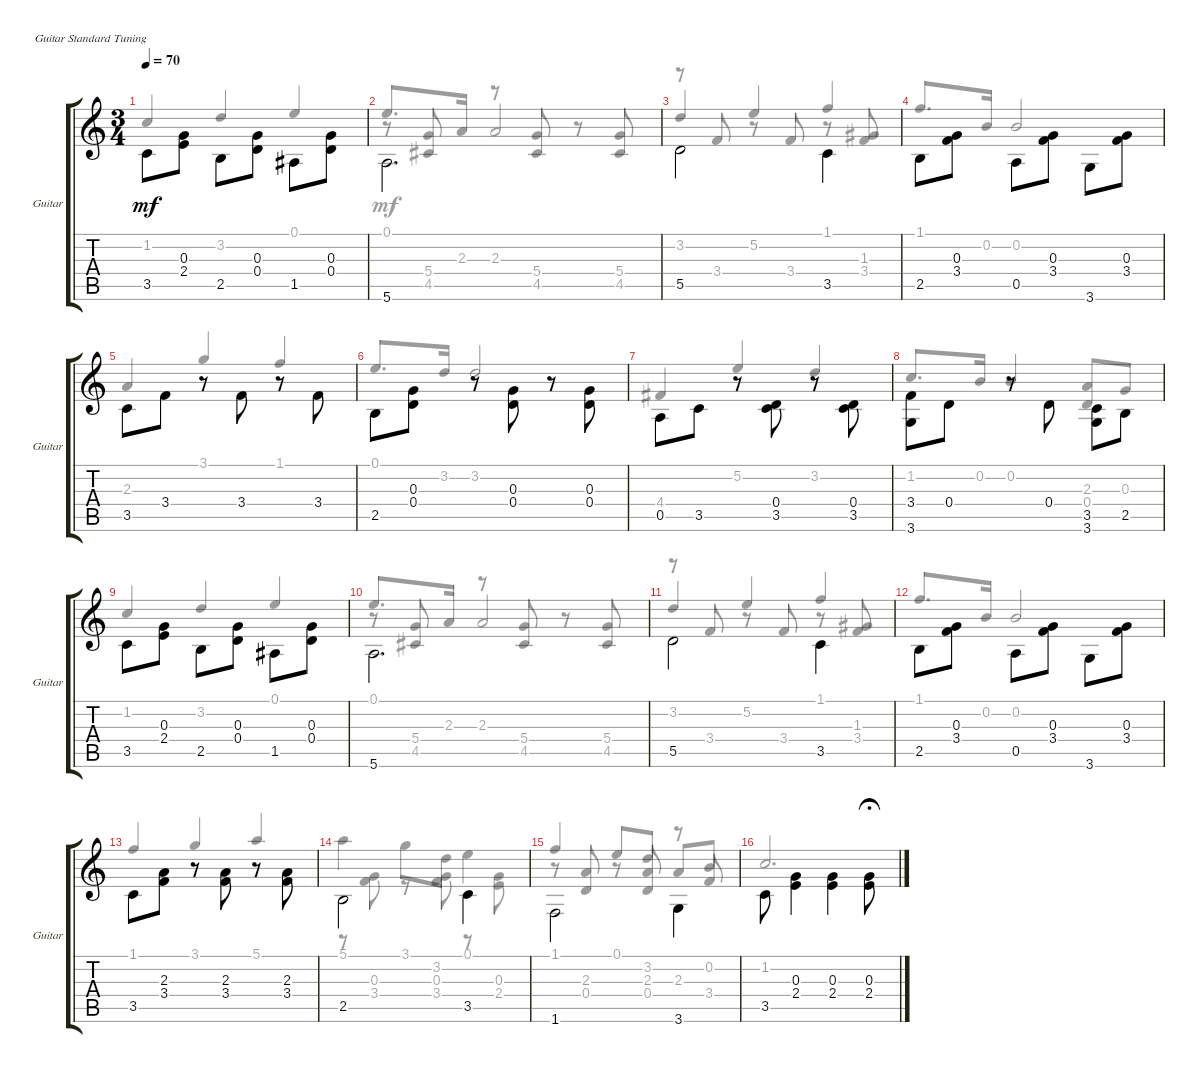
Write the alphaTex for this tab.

\defaultSystemsLayout 4
\bracketExtendMode groupsimilarinstruments
\useSystemSignSeparator
\singleTrackTrackNamePolicy allsystems
\multiTrackTrackNamePolicy allsystems
\firstSystemTrackNameOrientation horizontal
\otherSystemsTrackNameOrientation horizontal
\track ("Guitar" "Guitar") {instrument acousticguitarsteel}
\staff {score tabs}
\tuning (E4 B3 G3 D3 A2 E2)
\voice
\ts (3 4)
\tempo 70
\clef g2
\scale
1.11728
\ks c
3.5.8{dy mf beam invert} (2.4 0.3).8 2.5.8{beam invert} (0.4 0.3).8 1.5.8{beam invert} (0.4 0.3).8 |
\scale
0.960908 5.6.2{d beam invert} |
\scale
0.960908 5.5.2{beam invert} 3.5.4{beam invert} |
\scale
0.960908 2.5.8{beam invert} (3.4 0.3).8 0.5.8{beam invert} (3.4 0.3).8 3.6.8{beam invert} (3.4 0.3).8 |
\scale
1.11728 3.5.8{beam invert} 3.4.8 r.8{beam invert} 3.4.8{beam invert} r.8{beam invert} 3.4.8{beam invert} |
\scale
0.960908 2.5.8{beam invert} (0.4 0.3).8 r.8{beam invert} (0.4 0.3).8{beam invert} r.8{beam invert} (0.3 0.4).8{beam invert} |
\scale
0.960908 0.5.8{beam invert} 3.5.8 r.8{beam invert} (3.5 0.4).8{beam invert} r.8{beam invert} (0.4 3.5).8{beam invert} |
\scale
0.960908 (3.6 3.4).8{beam invert} 0.4.8 r.8{beam invert} 0.4.8{beam invert} (3.6 3.5).8{beam invert} 2.5.8 |
\scale
1.11728 3.5.8{beam invert} (2.4 0.3).8 2.5.8{beam invert} (0.4 0.3).8 1.5.8{beam invert} (0.4 0.3).8 |
\scale
0.960908 5.6.2{d beam invert} |
\scale
0.960908 5.5.2{beam invert} 3.5.4{beam invert} |
\scale
0.960908 2.5.8{beam invert} (3.4 0.3).8 0.5.8{beam invert} (3.4 0.3).8 3.6.8{beam invert} (3.4 0.3).8 |
\scale
1.11728 3.5.8{beam invert} (3.4 2.3).8 r.8{beam invert} (3.4 2.3).8{beam invert} r.8{beam invert} (3.4 2.3).8{beam invert} |
\scale
0.960908 2.5.2{beam invert} 3.5.4{beam invert} |
\scale
0.960908 1.6.2{beam invert} 3.6.4{beam invert} |
\scale
0.960908 3.5.8{beam invert} (2.4 0.3).4{beam invert} (2.4 0.3).4{beam invert} (0.3 2.4).8{fermata (medium 0.5) beam invert}
\voice
\clef g2
\ottava regular
\simile none
\scale
1.11728
\ks c
1.2.4{dy mf beam invert} 3.2.4{beam invert} 0.1.4{beam invert} |
\scale
0.960908 r.8{beam invert} (4.5 5.4).8{beam invert} r.8{beam invert} (5.4 4.5).8{beam invert} r.8{beam invert} (4.5 5.4).8{beam invert} |
\scale
0.960908 r.8{beam invert} 3.4.8{beam invert} r.8{beam invert} 3.4.8{beam invert} r.8{beam invert} (3.4 1.3).8{beam invert} |
\scale
0.960908 1.1.8{d beam invert} 0.2.16 0.2.2{beam invert} |
\scale
1.11728 2.3.4{beam invert} 3.1.4{beam invert} 1.1.4{beam invert} |
\scale
0.960908 0.1.8{d beam invert} 3.2.16 3.2.2{beam invert} |
\scale
0.960908 4.4.4{beam invert} 5.2.4{beam invert} 3.2.4{beam invert} |
\scale
0.960908 1.2.8{d beam invert} 0.2.16 0.2.4{beam invert} (0.4 2.3).8{beam invert} 0.3.8 |
\scale
1.11728 1.2.4{beam invert} 3.2.4{beam invert} 0.1.4{beam invert} |
\scale
0.960908 r.8{beam invert} (4.5 5.4).8{beam invert} r.8{beam invert} (5.4 4.5).8{beam invert} r.8{beam invert} (4.5 5.4).8{beam invert} |
\scale
0.960908 r.8{beam invert} 3.4.8{beam invert} r.8{beam invert} 3.4.8{beam invert} r.8{beam invert} (3.4 1.3).8{beam invert} |
\scale
0.960908 1.1.8{d beam invert} 0.2.16 0.2.2{beam invert} |
\scale
1.11728 1.1.4{beam invert} 3.1.4{beam invert} 5.1.4{beam invert} |
\scale
0.960908 5.1.4 3.1.8 3.2.8 0.1.4 |
\scale
0.960908 r.8{beam invert} (0.4 2.3).8{beam invert} r.8{beam invert} (2.3 0.4).8{beam invert} r.8{beam invert} 3.4.8{beam invert} |
\scale
0.960908 1.2.2{d beam invert}
\voice
\clef g2
\ottava regular
\simile none
\scale
1.11728
\ks c
|
\scale
0.960908 0.1.8{d beam invert} 2.3.16 2.3.2{beam invert} |
\scale
0.960908 3.2.4{beam invert} 5.2.4{beam invert} 1.1.4{beam invert} |
\scale
0.960908 |
\scale
1.11728 |
\scale
0.960908 |
\scale
0.960908 |
\scale
0.960908 |
\scale
1.11728 |
\scale
0.960908 0.1.8{d beam invert} 2.3.16 2.3.2{beam invert} |
\scale
0.960908 3.2.4{beam invert} 5.2.4{beam invert} 1.1.4{beam invert} |
\scale
0.960908 |
\scale
1.11728 |
\scale
0.960908 r.8 (3.4 0.3).8 r.8 (3.4 0.3).8 r.8 (0.3 2.4).8 |
\scale
0.960908 1.1.4{beam invert} 0.1.8{beam invert} 3.2.8 2.3.8{beam invert} 0.2.8 |
\scale
0.960908
